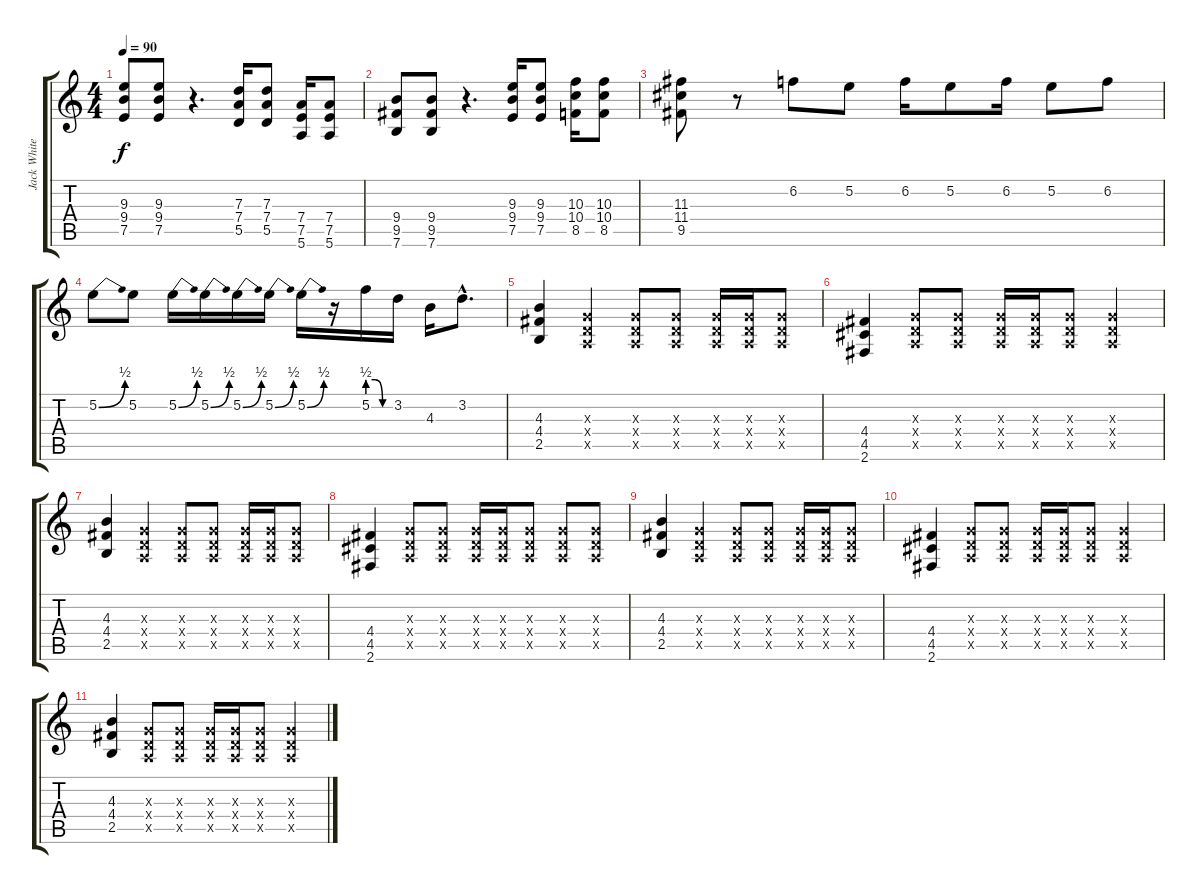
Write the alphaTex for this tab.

\track ("Jack White" "Jack White") {instrument distortionguitar}
\staff {score tabs}
\tuning (E4 B3 G3 D3 A2 E2) {hide}
\ts (4 4)
\tempo 90
\clef g2
\ks c
(9.3 9.4 7.5).8{dy f} (9.3 9.4 7.5).8 r.4{d} (7.3 7.4 5.5).16 (7.3 7.4 5.5).8 (7.4 7.5 5.6).16 (7.4 7.5 5.6).8 |
(9.4 9.5 7.6).8 (9.4 9.5 7.6).8 r.4{d} (9.3 9.4 7.5).16 (9.3 9.4 7.5).8 (10.3 10.4 8.5).16 (10.3 10.4 8.5).8 |
(11.3 11.4 9.5).8 r.8 6.2.8 5.2.8 6.2.16 5.2.8 6.2.16 5.2.8 6.2.8 |
5.2{be (bend 0 0 60 2)}.8 5.2.8 5.2{be (bend 0 0 60 2)}.16 5.2{be (bend 0 0 60 2)}.16 5.2{be (bend 0 0 60 2)}.16 5.2{be (bend 0 0 60 2)}.16 5.2{be (bend 0 0 60 2)}.16 r.16 5.2{be (custom 0 2 20 2 40 0 60 0)}.16 3.2.16 4.3.16 3.2{hac}.8{d} |
(4.3 4.4 2.5).4 (0.3{x} 0.4{x} 0.5{x}).4 (0.3{x} 0.4{x} 0.5{x}).8 (0.3{x} 0.4{x} 0.5{x}).8 (0.3{x} 0.4{x} 0.5{x}).16 (0.3{x} 0.4{x} 0.5{x}).16 (0.3{x} 0.4{x} 0.5{x}).8 |
(4.4 4.5 2.6).4 (0.3{x} 0.4{x} 0.5{x}).8 (0.3{x} 0.4{x} 0.5{x}).8 (0.3{x} 0.4{x} 0.5{x}).16 (0.3{x} 0.4{x} 0.5{x}).16 (0.3{x} 0.4{x} 0.5{x}).8 (0.3{x} 0.4{x} 0.5{x}).4 |
(4.3 4.4 2.5).4 (0.3{x} 0.4{x} 0.5{x}).4 (0.3{x} 0.4{x} 0.5{x}).8 (0.3{x} 0.4{x} 0.5{x}).8 (0.3{x} 0.4{x} 0.5{x}).16 (0.3{x} 0.4{x} 0.5{x}).16 (0.3{x} 0.4{x} 0.5{x}).8 |
(4.4 4.5 2.6).4{volume 0} (0.3{x} 0.4{x} 0.5{x}).8 (0.3{x} 0.4{x} 0.5{x}).8 (0.3{x} 0.4{x} 0.5{x}).16 (0.3{x} 0.4{x} 0.5{x}).16 (0.3{x} 0.4{x} 0.5{x}).8 (0.3{x} 0.4{x} 0.5{x}).8 (0.3{x} 0.4{x} 0.5{x}).8 |
(4.3 4.4 2.5).4 (0.3{x} 0.4{x} 0.5{x}).4 (0.3{x} 0.4{x} 0.5{x}).8 (0.3{x} 0.4{x} 0.5{x}).8 (0.3{x} 0.4{x} 0.5{x}).16 (0.3{x} 0.4{x} 0.5{x}).16 (0.3{x} 0.4{x} 0.5{x}).8 |
(4.4 4.5 2.6).4 (0.3{x} 0.4{x} 0.5{x}).8 (0.3{x} 0.4{x} 0.5{x}).8 (0.3{x} 0.4{x} 0.5{x}).16 (0.3{x} 0.4{x} 0.5{x}).16 (0.3{x} 0.4{x} 0.5{x}).8 (0.3{x} 0.4{x} 0.5{x}).4 |
(4.3 4.4 2.5).4 (0.3{x} 0.4{x} 0.5{x}).8 (0.3{x} 0.4{x} 0.5{x}).8 (0.3{x} 0.4{x} 0.5{x}).16 (0.3{x} 0.4{x} 0.5{x}).16 (0.3{x} 0.4{x} 0.5{x}).8 (0.3{x} 0.4{x} 0.5{x}).4
